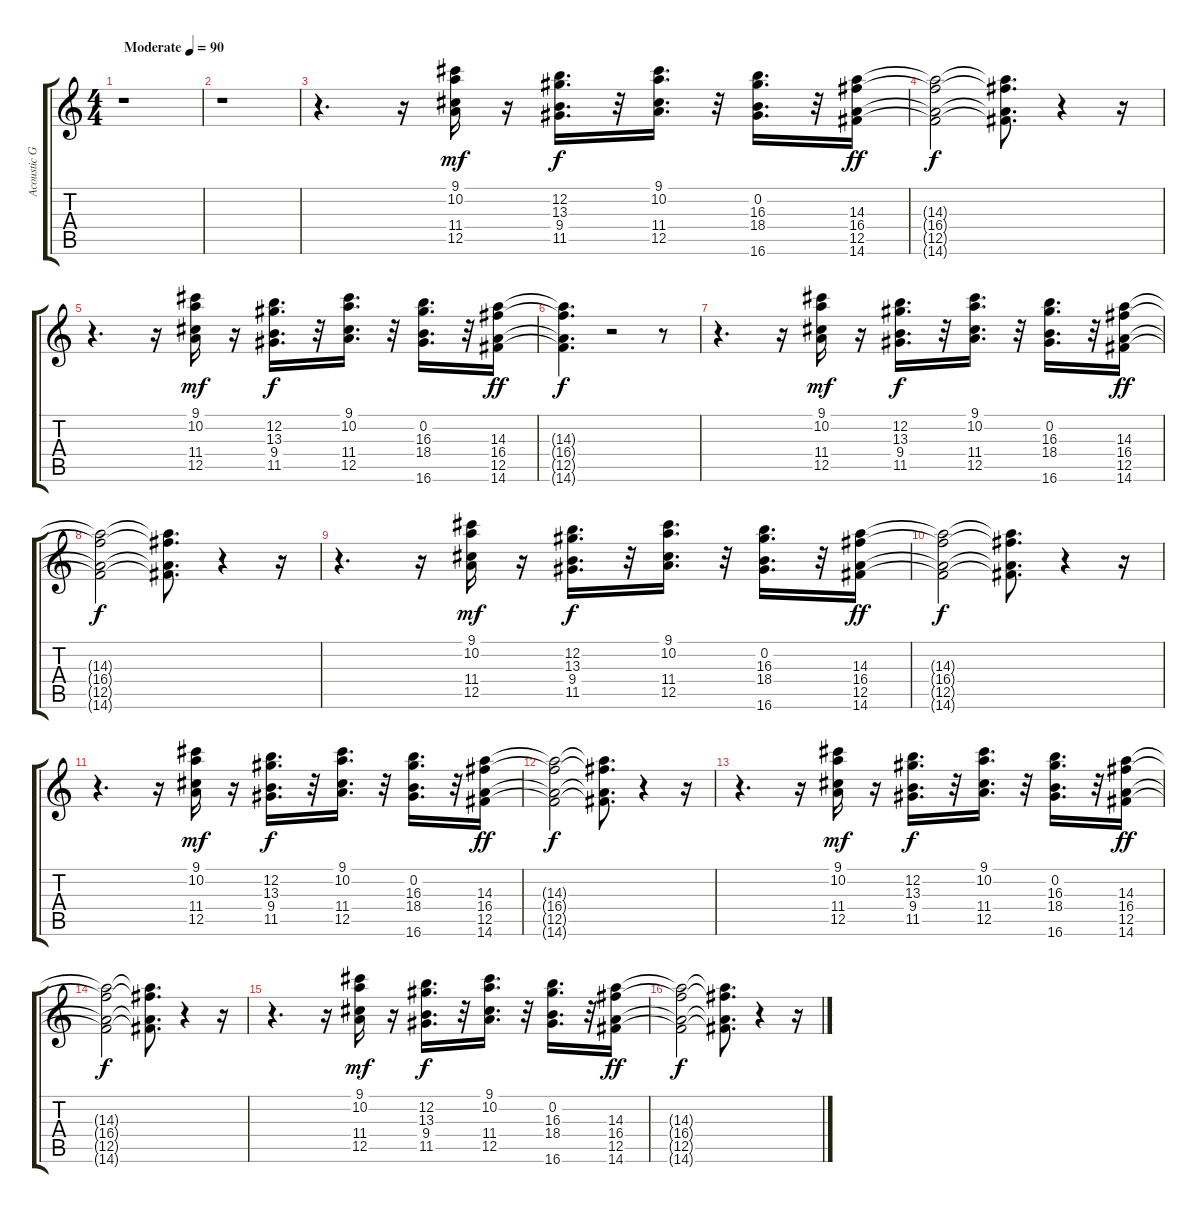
\track ("Acoustic Guitar 3" "Acoustic G") {instrument acousticguitarsteel}
\staff {score tabs}
\tuning (E4 B3 G3 D3 A2 E2) {hide}
\ts (4 4)
\tempo (90 "Moderate")
\clef g2
\ks c
r.1{dy mf instrument acousticguitarsteel} |
r.1 |
r.4{d} r.16 (9.1 10.2 11.4 12.5).16 r.16 (12.2 13.3 9.4 11.5).16{d dy f} r.32 (9.1 10.2 11.4 12.5).16{d} r.32 (0.2 16.3 18.4 16.6).16{d} r.32 (14.3 16.4 12.5 14.6).16{dy ff} |
(14.3{t} 16.4{t} 12.5{t} 14.6{t}).2{dy f} (14.3{t} 16.4{t} 12.5{t} 14.6{t}).8{d} r.4 r.16 |
r.4{d} r.16 (9.1 10.2 11.4 12.5).16{dy mf} r.16 (12.2 13.3 9.4 11.5).16{d dy f} r.32 (9.1 10.2 11.4 12.5).16{d} r.32 (0.2 16.3 18.4 16.6).16{d} r.32 (14.3 16.4 12.5 14.6).16{dy ff} |
(14.3{t} 16.4{t} 12.5{t} 14.6{t}).4{d dy f} r.2 r.8 |
r.4{d} r.16 (9.1 10.2 11.4 12.5).16{dy mf} r.16 (12.2 13.3 9.4 11.5).16{d dy f} r.32 (9.1 10.2 11.4 12.5).16{d} r.32 (0.2 16.3 18.4 16.6).16{d} r.32 (14.3 16.4 12.5 14.6).16{dy ff} |
(14.3{t} 16.4{t} 12.5{t} 14.6{t}).2{dy f} (14.3{t} 16.4{t} 12.5{t} 14.6{t}).8{d} r.4 r.16 |
r.4{d} r.16 (9.1 10.2 11.4 12.5).16{dy mf} r.16 (12.2 13.3 9.4 11.5).16{d dy f} r.32 (9.1 10.2 11.4 12.5).16{d} r.32 (0.2 16.3 18.4 16.6).16{d} r.32 (14.3 16.4 12.5 14.6).16{dy ff} |
(14.3{t} 16.4{t} 12.5{t} 14.6{t}).2{dy f} (14.3{t} 16.4{t} 12.5{t} 14.6{t}).8{d} r.4 r.16 |
r.4{d} r.16 (9.1 10.2 11.4 12.5).16{dy mf} r.16 (12.2 13.3 9.4 11.5).16{d dy f} r.32 (9.1 10.2 11.4 12.5).16{d} r.32 (0.2 16.3 18.4 16.6).16{d} r.32 (14.3 16.4 12.5 14.6).16{dy ff} |
(14.3{t} 16.4{t} 12.5{t} 14.6{t}).2{dy f} (14.3{t} 16.4{t} 12.5{t} 14.6{t}).8{d} r.4 r.16 |
r.4{d} r.16 (9.1 10.2 11.4 12.5).16{dy mf} r.16 (12.2 13.3 9.4 11.5).16{d dy f} r.32 (9.1 10.2 11.4 12.5).16{d} r.32 (0.2 16.3 18.4 16.6).16{d} r.32 (14.3 16.4 12.5 14.6).16{dy ff} |
(14.3{t} 16.4{t} 12.5{t} 14.6{t}).2{dy f} (14.3{t} 16.4{t} 12.5{t} 14.6{t}).8{d} r.4 r.16 |
r.4{d} r.16 (9.1 10.2 11.4 12.5).16{dy mf} r.16 (12.2 13.3 9.4 11.5).16{d dy f} r.32 (9.1 10.2 11.4 12.5).16{d} r.32 (0.2 16.3 18.4 16.6).16{d} r.32 (14.3 16.4 12.5 14.6).16{dy ff} |
(14.3{t} 16.4{t} 12.5{t} 14.6{t}).2{dy f} (14.3{t} 16.4{t} 12.5{t} 14.6{t}).8{d} r.4 r.16
